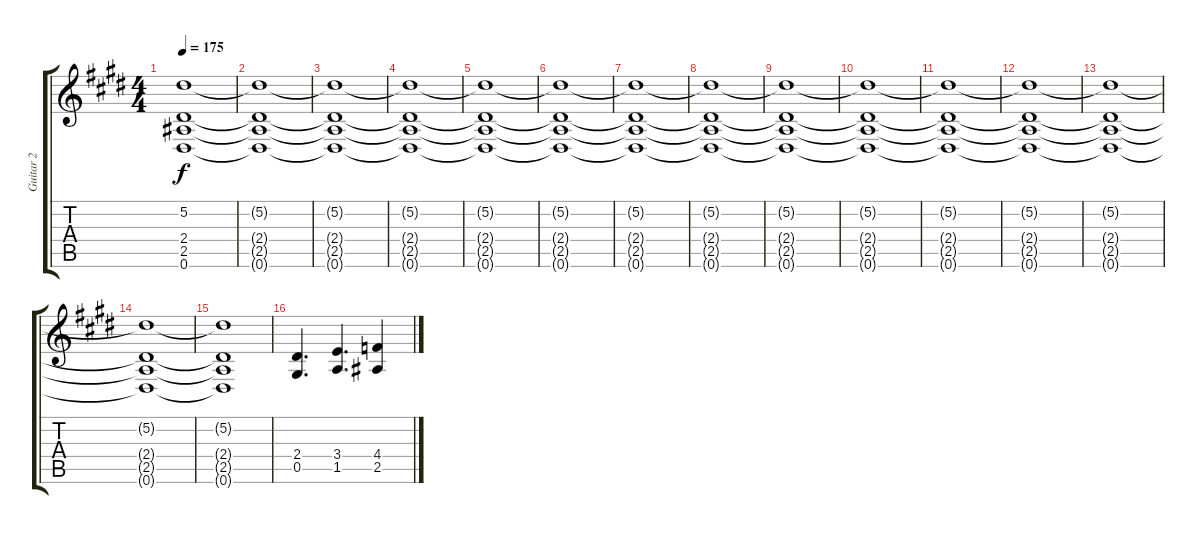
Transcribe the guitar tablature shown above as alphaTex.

\track ("Guitar 2" "Guitar 2") {instrument distortionguitar}
\staff {score tabs}
\tuning (Eb4 Bb3 Gb3 Db3 Ab2 Eb2) {hide}
\ts (4 4)
\tempo 175
\clef g2
\ks e
(5.2{t} 2.4{t} 2.5{t} 0.6{t}).1{dy f} |
(5.2{t} 2.4{t} 2.5{t} 0.6{t}).1 |
(5.2{t} 2.4{t} 2.5{t} 0.6{t}).1 |
(5.2{t} 2.4{t} 2.5{t} 0.6{t}).1 |
(5.2{t} 2.4{t} 2.5{t} 0.6{t}).1 |
(5.2{t} 2.4{t} 2.5{t} 0.6{t}).1 |
(5.2{t} 2.4{t} 2.5{t} 0.6{t}).1 |
(5.2{t} 2.4{t} 2.5{t} 0.6{t}).1 |
(5.2{t} 2.4{t} 2.5{t} 0.6{t}).1 |
(5.2{t} 2.4{t} 2.5{t} 0.6{t}).1 |
(5.2{t} 2.4{t} 2.5{t} 0.6{t}).1 |
(5.2{t} 2.4{t} 2.5{t} 0.6{t}).1 |
(5.2{t} 2.4{t} 2.5{t} 0.6{t}).1 |
(5.2{t} 2.4{t} 2.5{t} 0.6{t}).1 |
(5.2{t} 2.4{t} 2.5{t} 0.6{t}).1 |
(2.4 0.5).4{d} (3.4 1.5).4{d} (4.4 2.5).4
